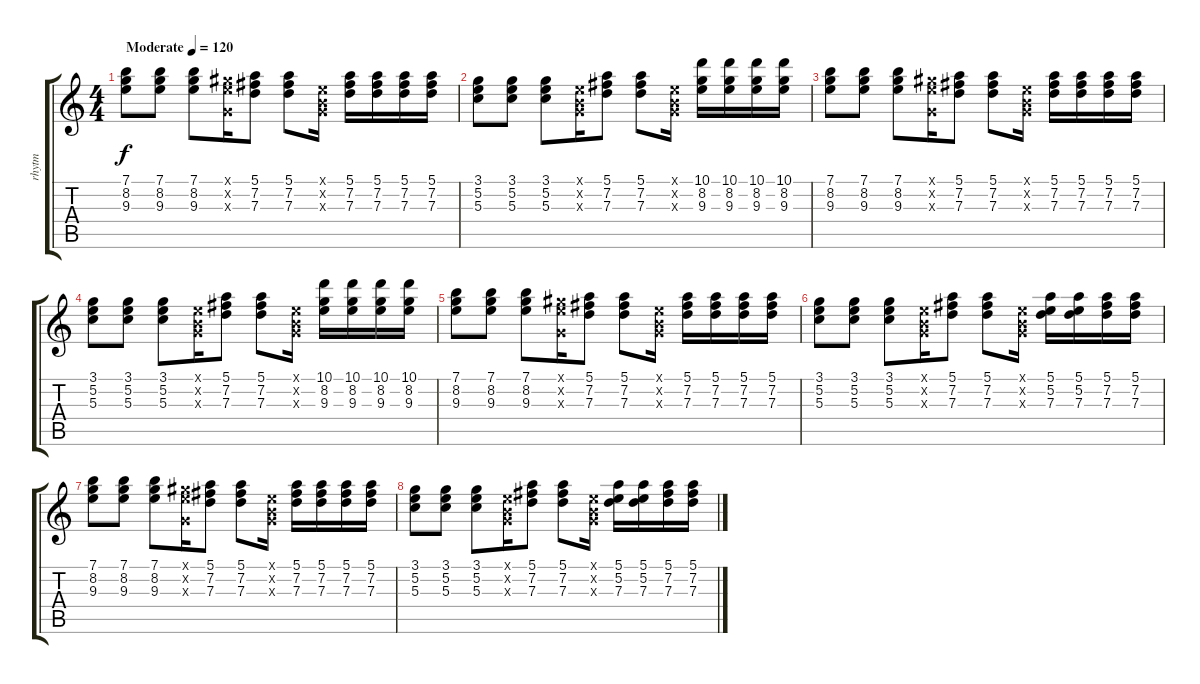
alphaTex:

\track ("rhytm" "rhytm") {instrument distortionguitar}
\staff {score tabs}
\tuning (E4 B3 G3 D3 A2 E2) {hide}
\ts (4 4)
\tempo (120 "Moderate")
\clef g2
\ks c
(7.1 8.2 9.3).8{dy f instrument distortionguitar} (7.1 8.2 9.3).8 (7.1 8.2 9.3).8 (0.1{x} 9.2{x} 0.3{x}).16 (5.1 7.2 7.3).8 (5.1 7.2 7.3).8 (0.1{x} 0.2{x} 0.3{x}).16 (5.1 7.2 7.3).16 (5.1 7.2 7.3).16 (5.1 7.2 7.3).16 (5.1 7.2 7.3).16 |
(3.1 5.2 5.3).8 (3.1 5.2 5.3).8 (3.1 5.2 5.3).8 (0.1{x} 0.2{x} 0.3{x}).16 (5.1 7.2 7.3).8 (5.1 7.2 7.3).8 (0.1{x} 0.2{x} 0.3{x}).16 (10.1 8.2 9.3).16 (10.1 8.2 9.3).16 (10.1 8.2 9.3).16 (10.1 8.2 9.3).16 |
(7.1 8.2 9.3).8 (7.1 8.2 9.3).8 (7.1 8.2 9.3).8 (0.1{x} 9.2{x} 0.3{x}).16 (5.1 7.2 7.3).8 (5.1 7.2 7.3).8 (0.1{x} 0.2{x} 0.3{x}).16 (5.1 7.2 7.3).16 (5.1 7.2 7.3).16 (5.1 7.2 7.3).16 (5.1 7.2 7.3).16 |
(3.1 5.2 5.3).8 (3.1 5.2 5.3).8 (3.1 5.2 5.3).8 (0.1{x} 0.2{x} 0.3{x}).16 (5.1 7.2 7.3).8 (5.1 7.2 7.3).8 (0.1{x} 0.2{x} 0.3{x}).16 (10.1 8.2 9.3).16 (10.1 8.2 9.3).16 (10.1 8.2 9.3).16 (10.1 8.2 9.3).16 |
(7.1 8.2 9.3).8 (7.1 8.2 9.3).8 (7.1 8.2 9.3).8 (0.1{x} 9.2{x} 0.3{x}).16 (5.1 7.2 7.3).8 (5.1 7.2 7.3).8 (0.1{x} 0.2{x} 0.3{x}).16 (5.1 7.2 7.3).16 (5.1 7.2 7.3).16 (5.1 7.2 7.3).16 (5.1 7.2 7.3).16 |
(3.1 5.2 5.3).8 (3.1 5.2 5.3).8 (3.1 5.2 5.3).8 (0.1{x} 0.2{x} 0.3{x}).16 (5.1 7.2 7.3).8 (5.1 7.2 7.3).8 (0.1{x} 0.2{x} 0.3{x}).16 (5.1 5.2 7.3).16 (5.1 5.2 7.3).16 (5.1 7.2 7.3).16 (5.1 7.2 7.3).16 |
(7.1 8.2 9.3).8 (7.1 8.2 9.3).8 (7.1 8.2 9.3).8 (0.1{x} 9.2{x} 0.3{x}).16 (5.1 7.2 7.3).8 (5.1 7.2 7.3).8 (0.1{x} 0.2{x} 0.3{x}).16 (5.1 7.2 7.3).16 (5.1 7.2 7.3).16 (5.1 7.2 7.3).16 (5.1 7.2 7.3).16 |
(3.1 5.2 5.3).8 (3.1 5.2 5.3).8 (3.1 5.2 5.3).8 (0.1{x} 0.2{x} 0.3{x}).16 (5.1 7.2 7.3).8 (5.1 7.2 7.3).8 (0.1{x} 0.2{x} 0.3{x}).16 (5.1 5.2 7.3).16 (5.1 5.2 7.3).16 (5.1 7.2 7.3).16 (5.1 7.2 7.3).16
